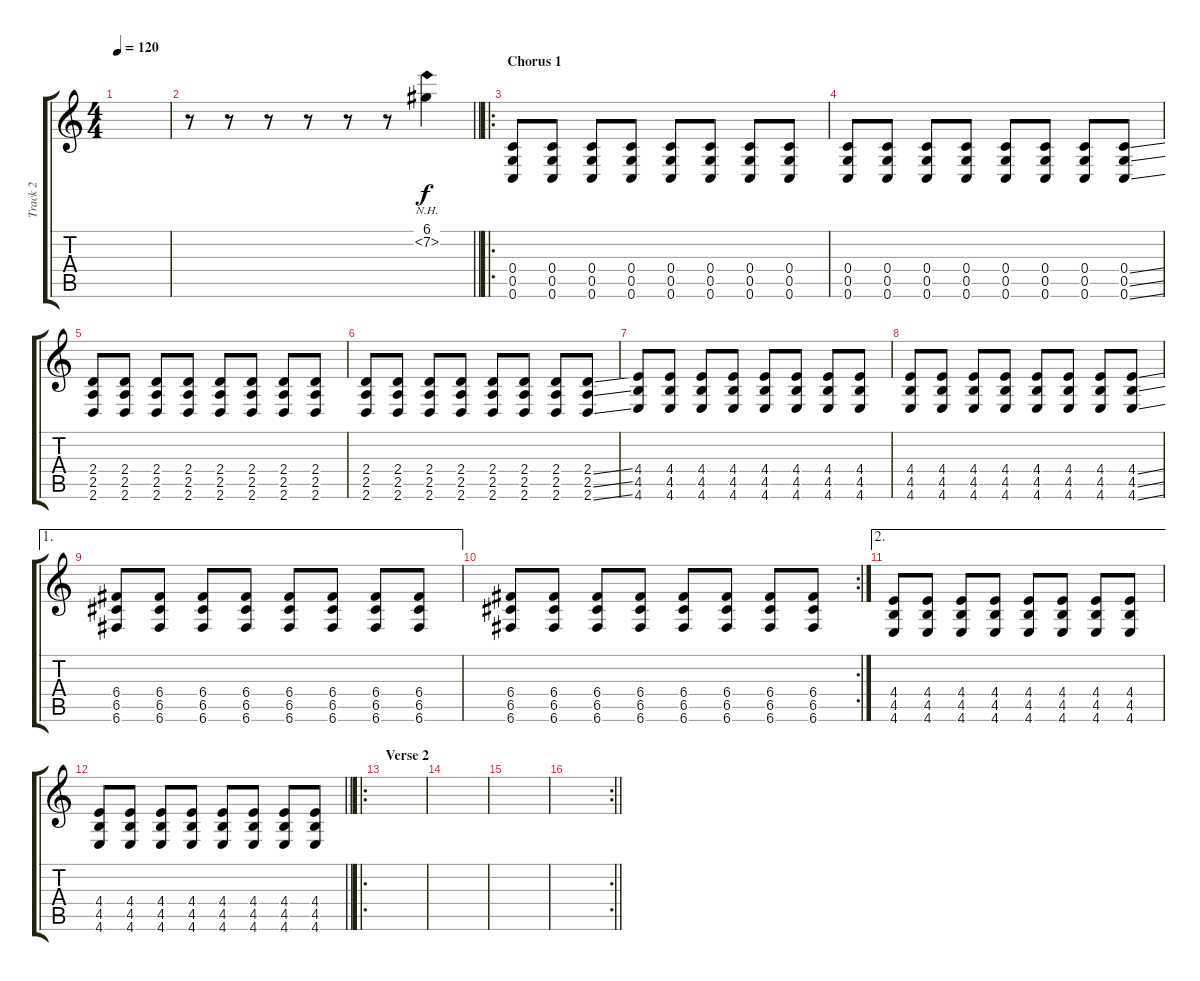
\track ("Track 2" "Track 2") {instrument distortionguitar}
\staff {score tabs}
\tuning (D4 A3 F3 C3 G2 C2) {hide}
\ts (4 4)
\tempo 120
\clef g2
\ks c
|
\barLineRight lightlight
r.8 r.8 r.8 r.8 r.8 r.8 (6.1 7.2{nh}).4 |
\ro
\section ("" "Chorus 1")
(0.4 0.5 0.6).8 (0.4 0.5 0.6).8 (0.4 0.5 0.6).8 (0.4 0.5 0.6).8 (0.4 0.5 0.6).8 (0.4 0.5 0.6).8 (0.4 0.5 0.6).8 (0.4 0.5 0.6).8 |
(0.4 0.5 0.6).8 (0.4 0.5 0.6).8 (0.4 0.5 0.6).8 (0.4 0.5 0.6).8 (0.4 0.5 0.6).8 (0.4 0.5 0.6).8 (0.4 0.5 0.6).8 (0.4{ss} 0.5{ss} 0.6{ss}).8 |
(2.4 2.5 2.6).8 (2.4 2.5 2.6).8 (2.4 2.5 2.6).8 (2.4 2.5 2.6).8 (2.4 2.5 2.6).8 (2.4 2.5 2.6).8 (2.4 2.5 2.6).8 (2.4 2.5 2.6).8 |
(2.4 2.5 2.6).8 (2.4 2.5 2.6).8 (2.4 2.5 2.6).8 (2.4 2.5 2.6).8 (2.4 2.5 2.6).8 (2.4 2.5 2.6).8 (2.4 2.5 2.6).8 (2.4{ss} 2.5{ss} 2.6{ss}).8 |
(4.4 4.5 4.6).8 (4.4 4.5 4.6).8 (4.4 4.5 4.6).8 (4.4 4.5 4.6).8 (4.4 4.5 4.6).8 (4.4 4.5 4.6).8 (4.4 4.5 4.6).8 (4.4 4.5 4.6).8 |
(4.4 4.5 4.6).8 (4.4 4.5 4.6).8 (4.4 4.5 4.6).8 (4.4 4.5 4.6).8 (4.4 4.5 4.6).8 (4.4 4.5 4.6).8 (4.4 4.5 4.6).8 (4.4{ss} 4.5{ss} 4.6{ss}).8 |
\ae 1
(6.4 6.5 6.6).8 (6.4 6.5 6.6).8 (6.4 6.5 6.6).8 (6.4 6.5 6.6).8 (6.4 6.5 6.6).8 (6.4 6.5 6.6).8 (6.4 6.5 6.6).8 (6.4 6.5 6.6).8 |
\rc 2
(6.4 6.5 6.6).8 (6.4 6.5 6.6).8 (6.4 6.5 6.6).8 (6.4 6.5 6.6).8 (6.4 6.5 6.6).8 (6.4 6.5 6.6).8 (6.4 6.5 6.6).8 (6.4 6.5 6.6).8 |
\ae 2
(4.4 4.5 4.6).8 (4.4 4.5 4.6).8 (4.4 4.5 4.6).8 (4.4 4.5 4.6).8 (4.4 4.5 4.6).8 (4.4 4.5 4.6).8 (4.4 4.5 4.6).8 (4.4 4.5 4.6).8 |
\barLineRight lightlight
(4.4 4.5 4.6).8 (4.4 4.5 4.6).8 (4.4 4.5 4.6).8 (4.4 4.5 4.6).8 (4.4 4.5 4.6).8 (4.4 4.5 4.6).8 (4.4 4.5 4.6).8 (4.4 4.5 4.6).8 |
\ro
\section ("" "Verse 2")
|
|
|
\rc 2
\barLineRight lightlight
